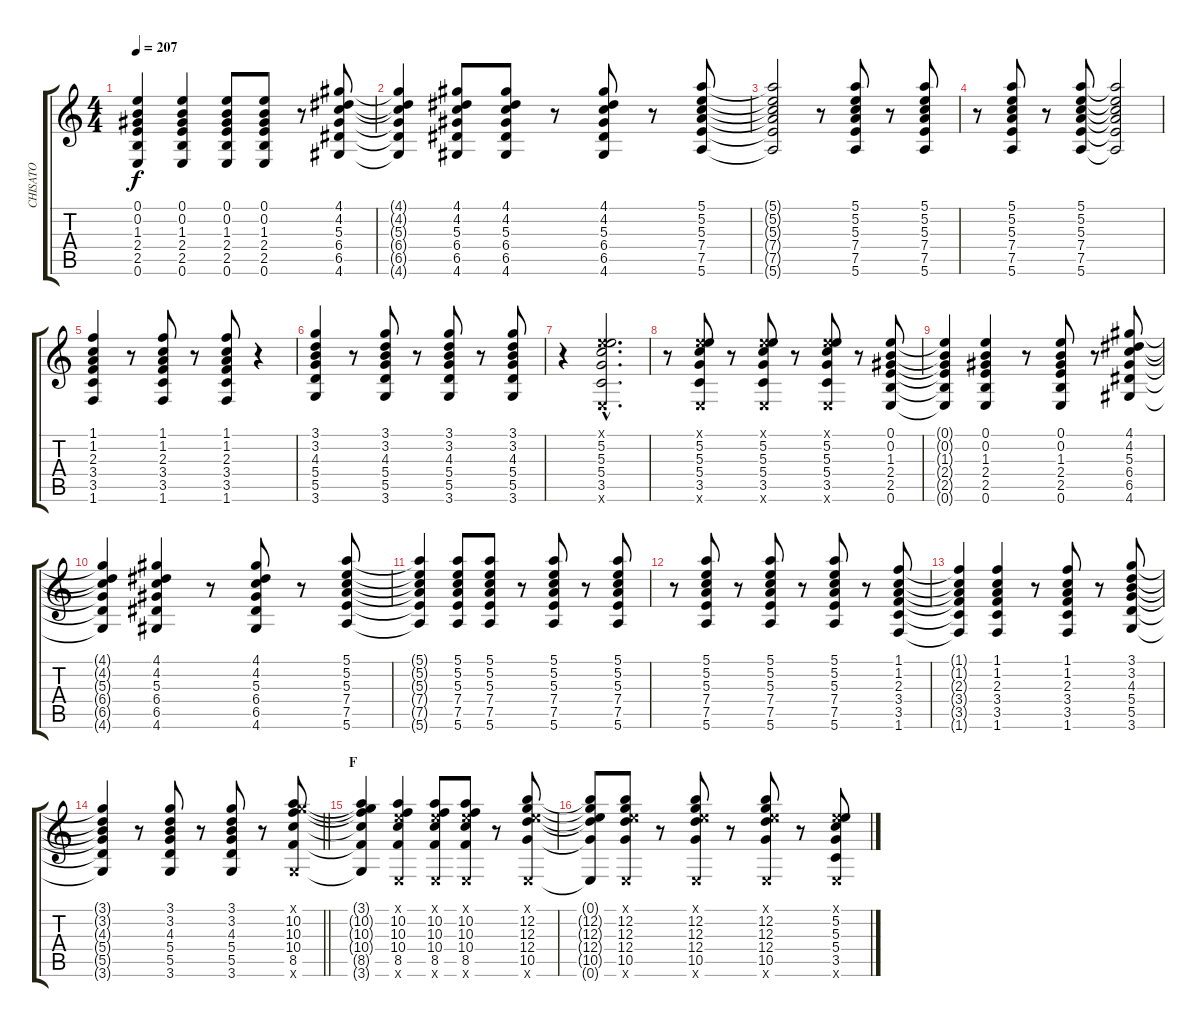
\track ("CHISATO" "CHISATO") {instrument distortionguitar}
\staff {score tabs}
\tuning (E4 B3 G3 D3 A2 E2) {hide}
\ts (4 4)
\tempo 207
\clef g2
\ks c
(0.1{t} 0.2{t} 1.3{t} 2.4{t} 2.5{t} 0.6{t}).4{dy f} (0.1 0.2 1.3 2.4 2.5 0.6).4 (0.1 0.2 1.3 2.4 2.5 0.6).8 (0.1 0.2 1.3 2.4 2.5 0.6).8 r.8 (4.1 4.2 5.3 6.4 6.5 4.6).8 |
(4.1{t} 4.2{t} 5.3{t} 6.4{t} 6.5{t} 4.6{t}).4 (4.1 4.2 5.3 6.4 6.5 4.6).8 (4.1 4.2 5.3 6.4 6.5 4.6).8 r.8 (4.1 4.2 5.3 6.4 6.5 4.6).8 r.8 (5.1 5.2 5.3 7.4 7.5 5.6).8 |
(5.1{t} 5.2{t} 5.3{t} 7.4{t} 7.5{t} 5.6{t}).2 r.8 (5.1 5.2 5.3 7.4 7.5 5.6).8 r.8 (5.1 5.2 5.3 7.4 7.5 5.6).8 |
r.8 (5.1 5.2 5.3 7.4 7.5 5.6).8 r.8 (5.1 5.2 5.3 7.4 7.5 5.6).8 (5.1{t} 5.2{t} 5.3{t} 7.4{t} 7.5{t} 5.6{t}).2 |
(1.1 1.2 2.3 3.4 3.5 1.6).4 r.8 (1.1 1.2 2.3 3.4 3.5 1.6).8 r.8 (1.1 1.2 2.3 3.4 3.5 1.6).8 r.4 |
(3.1 3.2 4.3 5.4 5.5 3.6).4 r.8 (3.1 3.2 4.3 5.4 5.5 3.6).8 r.8 (3.1 3.2 4.3 5.4 5.5 3.6).8 r.8 (3.1 3.2 4.3 5.4 5.5 3.6).8 |
r.4 (0.1{hac x} 5.2{hac} 5.3{hac} 5.4{hac} 3.5{hac} 0.6{hac x}).2{d} |
r.8 (0.1{x} 5.2 5.3 5.4 3.5 0.6{x}).8 r.8 (0.1{x} 5.2 5.3 5.4 3.5 0.6{x}).8 r.8 (0.1{x} 5.2 5.3 5.4 3.5 0.6{x}).8 r.8 (0.1 0.2 1.3 2.4 2.5 0.6).8 |
(0.1{t} 0.2{t} 1.3{t} 2.4{t} 2.5{t} 0.6{t}).4 (0.1 0.2 1.3 2.4 2.5 0.6).4 r.8 (0.1 0.2 1.3 2.4 2.5 0.6).8 r.8 (4.1 4.2 5.3 6.4 6.5 4.6).8 |
(4.1{t} 4.2{t} 5.3{t} 6.4{t} 6.5{t} 4.6{t}).4 (4.1 4.2 5.3 6.4 6.5 4.6).4 r.8 (4.1 4.2 5.3 6.4 6.5 4.6).8 r.8 (5.1 5.2 5.3 7.4 7.5 5.6).8 |
(5.1{t} 5.2{t} 5.3{t} 7.4{t} 7.5{t} 5.6{t}).4 (5.1 5.2 5.3 7.4 7.5 5.6).8 (5.1 5.2 5.3 7.4 7.5 5.6).8 r.8 (5.1 5.2 5.3 7.4 7.5 5.6).8 r.8 (5.1 5.2 5.3 7.4 7.5 5.6).8 |
r.8 (5.1 5.2 5.3 7.4 7.5 5.6).8 r.8 (5.1 5.2 5.3 7.4 7.5 5.6).8 r.8 (5.1 5.2 5.3 7.4 7.5 5.6).8 r.8 (1.1 1.2 2.3 3.4 3.5 1.6).8 |
(1.1{t} 1.2{t} 2.3{t} 3.4{t} 3.5{t} 1.6{t}).4 (1.1 1.2 2.3 3.4 3.5 1.6).4 r.8 (1.1 1.2 2.3 3.4 3.5 1.6).8 r.8 (3.1 3.2 4.3 5.4 5.5 3.6).8 |
\barLineRight lightlight
(3.1{t} 3.2{t} 4.3{t} 5.4{t} 5.5{t} 3.6{t}).4 r.8 (3.1 3.2 4.3 5.4 5.5 3.6).8 r.8 (3.1 3.2 4.3 5.4 5.5 3.6).8 r.8 (3.1{x} 10.2 10.3 10.4 8.5 3.6{x}).8 |
\section ("" "F")
(3.1{t} 10.2{t} 10.3{t} 10.4{t} 8.5{t} 3.6{t}).4 (0.1{x} 10.2 10.3 10.4 8.5 0.6{x}).4 (0.1{x} 10.2 10.3 10.4 8.5 0.6{x}).8 (0.1{x} 10.2 10.3 10.4 8.5 0.6{x}).8 r.8 (0.1{x} 12.2 12.3 12.4 10.5 0.6{x}).8 |
(0.1{t} 12.2{t} 12.3{t} 12.4{t} 10.5{t} 0.6{t}).8 (0.1{x} 12.2 12.3 12.4 10.5 0.6{x}).8 r.8 (0.1{x} 12.2 12.3 12.4 10.5 0.6{x}).8 r.8 (0.1{x} 12.2 12.3 12.4 10.5 0.6{x}).8 r.8 (0.1{x} 5.2 5.3 5.4 3.5 0.6{x}).8
